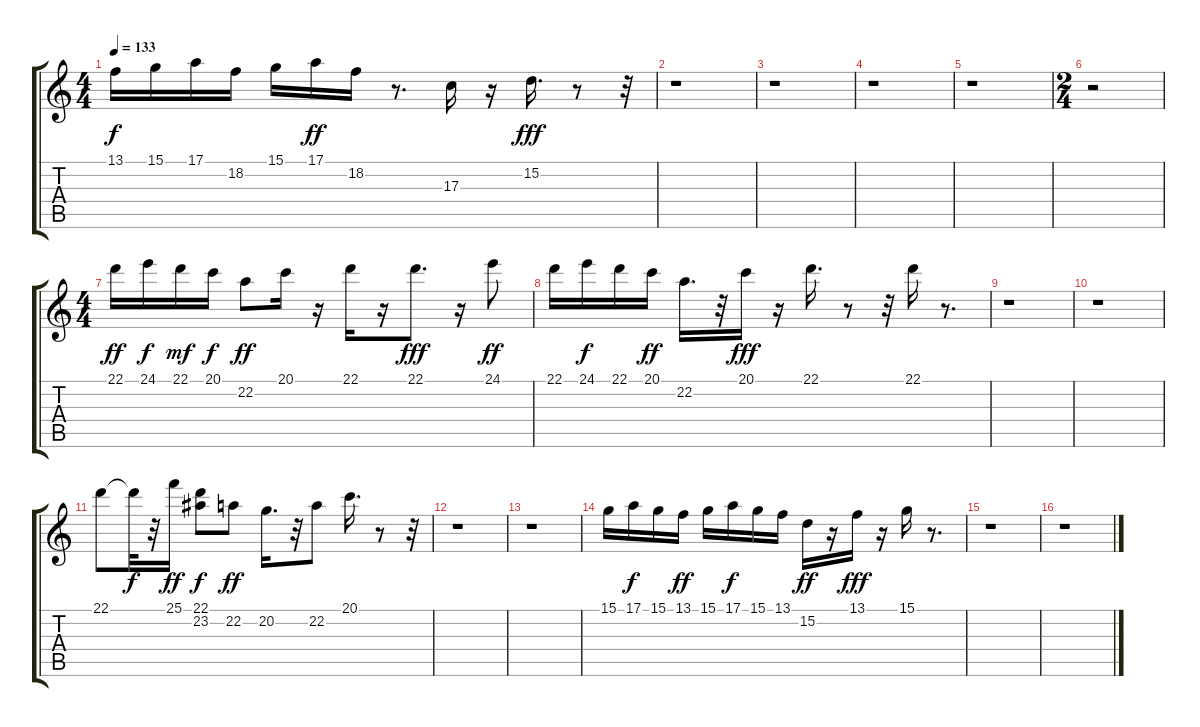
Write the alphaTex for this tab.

\track "" {instrument recorder}
\staff {score tabs}
\tuning (E4 B3 G3 D3 A2 E2) {hide}
\ts (4 4)
\tempo 133
\clef g2
\ks c
13.1.16{dy f} 15.1.16 17.1.16 18.2.16 15.1.16 17.1.16{dy ff} 18.2.16 r.8{d} 17.3.16 r.16 15.2.16{d dy fff} r.8 r.32 |
r.1 |
r.1 |
r.1 |
r.1 |
\ts (2 4)
r.2 |
\ts (4 4)
22.1.16{dy ff} 24.1.16{dy f} 22.1.16{dy mf} 20.1.16{dy f} 22.2.8{dy ff} 20.1.16 r.16 22.1.16 r.16 22.1.8{d dy fff} r.16 24.1.8{dy ff} |
22.1.16 24.1.16{dy f} 22.1.16 20.1.16{dy ff} 22.2.16{d} r.32 20.1.16{dy fff} r.16 22.1.16{d} r.8 r.32 22.1.16 r.8{d} |
r.1 |
r.1 |
22.1.8 22.1{t}.32{dy f} r.32 25.1.16{dy ff} (22.1 23.2).8{dy f} 22.2.8{dy ff} 20.2.16{d} r.32 22.2.8 20.1.16{d} r.8 r.32 |
r.1 |
r.1 |
15.1.16 17.1.16{dy f} 15.1.16 13.1.16{dy ff} 15.1.16 17.1.16{dy f} 15.1.16 13.1.16 15.2.16{dy ff} r.16 13.1.16{dy fff} r.16 15.1.16 r.8{d} |
r.1 |
r.1
